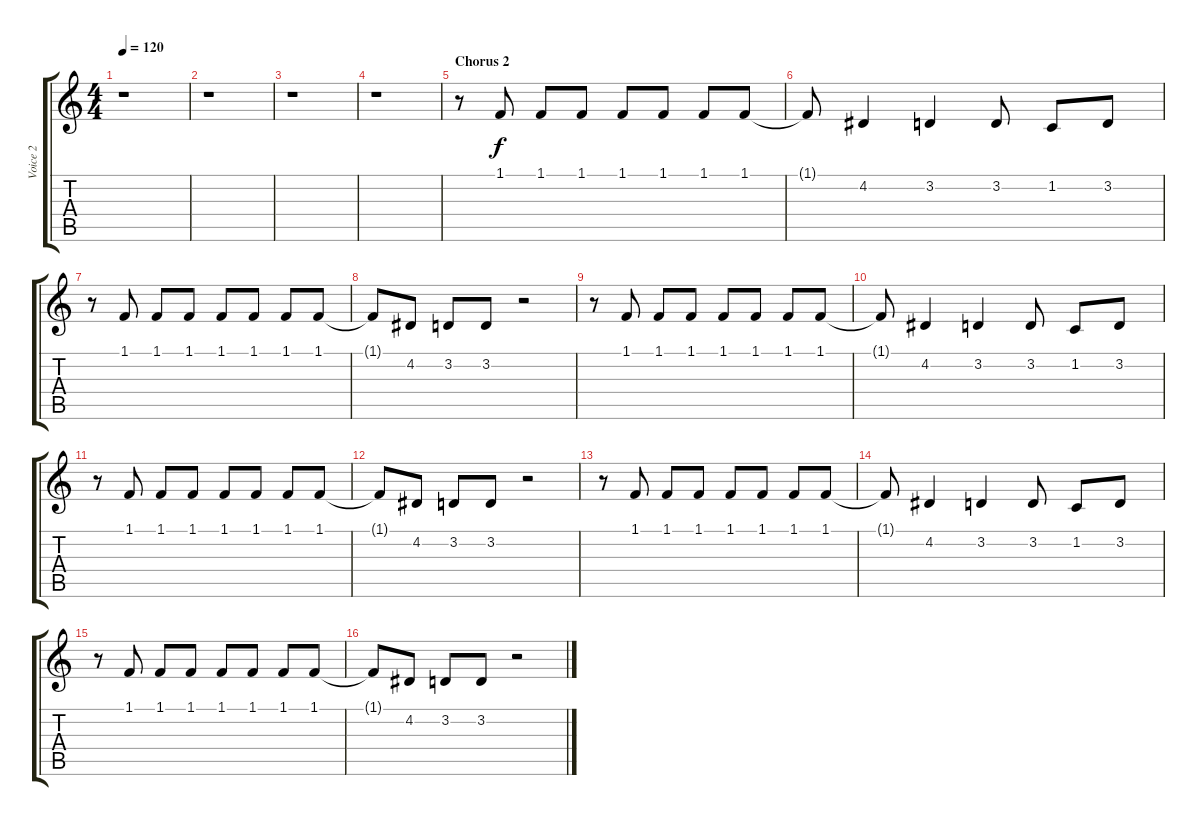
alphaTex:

\track ("Voice 2" "Voice 2") {instrument tenorsax}
\staff {score tabs}
\tuning (E4 B3 G3 D3 A2 E2) {hide}
\ts (4 4)
\tempo 120
\clef g2
\ks c
r.1{dy f} |
r.1 |
r.1 |
r.1 |
\section ("" "Chorus 2")
r.8 1.1.8 1.1.8 1.1.8 1.1.8 1.1.8 1.1.8 1.1.8 |
1.1{t}.8 4.2.4 3.2.4 3.2.8 1.2.8 3.2.8 |
r.8 1.1.8 1.1.8 1.1.8 1.1.8 1.1.8 1.1.8 1.1.8 |
1.1{t}.8 4.2.8 3.2.8 3.2.8 r.2 |
r.8 1.1.8 1.1.8 1.1.8 1.1.8 1.1.8 1.1.8 1.1.8 |
1.1{t}.8 4.2.4 3.2.4 3.2.8 1.2.8 3.2.8 |
r.8 1.1.8 1.1.8 1.1.8 1.1.8 1.1.8 1.1.8 1.1.8 |
1.1{t}.8 4.2.8 3.2.8 3.2.8 r.2 |
r.8 1.1.8 1.1.8 1.1.8 1.1.8 1.1.8 1.1.8 1.1.8 |
1.1{t}.8 4.2.4 3.2.4 3.2.8 1.2.8 3.2.8 |
r.8 1.1.8 1.1.8 1.1.8 1.1.8 1.1.8 1.1.8 1.1.8 |
1.1{t}.8 4.2.8 3.2.8 3.2.8 r.2
